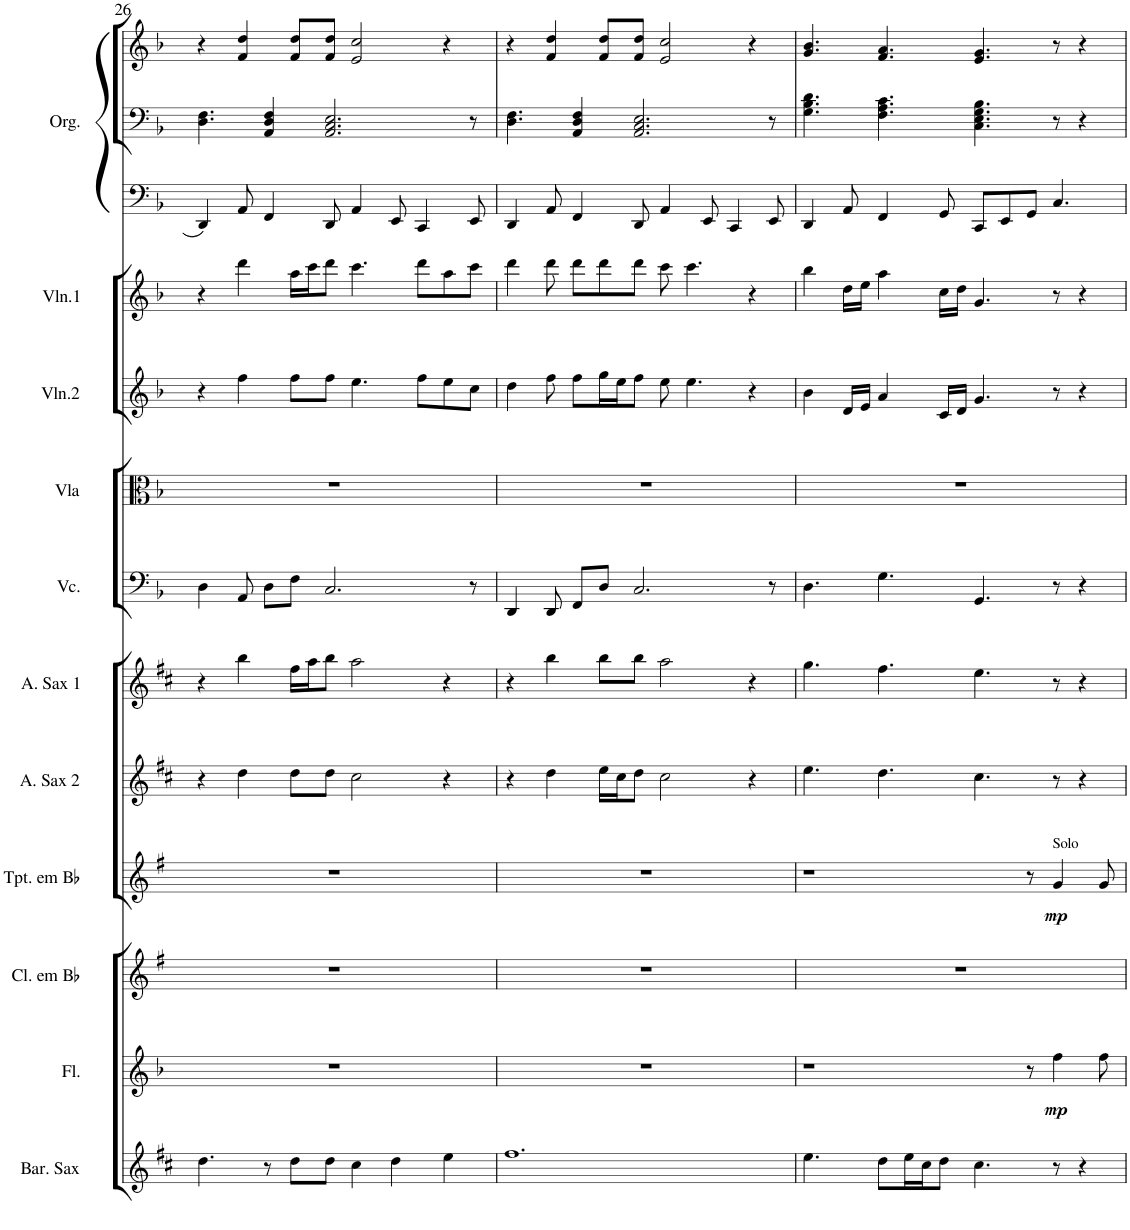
**kern	**kern	**dynam	**kern	**kern	**dynam	**kern	**kern	**kern	**kern	**kern	**kern	**kern	**kern	**kern
*part11	*part10	*part10	*part9	*part8	*part8	*part7	*part6	*part5	*part4	*part3	*part2	*part1	*part1	*part1
*staff13	*staff12	*staff12	*staff11	*staff10	*staff10	*staff9	*staff8	*staff7	*staff6	*staff5	*staff4	*staff3	*staff2	*staff1
*I"Saxofone Barítono	*I"Flauta Transversal	*	*I"Clarinete em Bb	*I"Trompete em Bb	*	*I"Saxofone Alto 2	*I"Saxofone Alto 1	*I"Violoncelo	*I"Viola	*I"Violino 2	*I"Violino 1	*I"Órgão	*	*
*	*I'Fl.	*	*I'Cl. em Bb	*I'Tpt. em Bb	*	*	*	*I'Vc.	*I'Vla	*I'Vln.2	*I'Vln.1	*	*	*
!!LO:PB:g=z
*clefG2	*clefG2	*	*clefG2	*clefG2	*	*clefG2	*clefG2	*clefF4	*clefC3	*clefG2	*clefG2	*clefF4	*clefF4	*clefG2
*Trd12c21	*	*	*Trd1c2	*Trd1c2	*	*Trd5c9	*Trd5c9	*	*	*	*	*	*	*
*k[f#c#]	*k[b-]	*	*k[f#]	*k[f#]	*	*k[f#c#]	*k[f#c#]	*k[b-]	*k[b-]	*k[b-]	*k[b-]	*k[b-]	*k[b-]	*k[b-]
*M12/8	*M12/8	*	*M12/8	*M12/8	*	*M12/8	*M12/8	*M12/8	*M12/8	*M12/8	*M12/8	*M12/8	*M12/8	*M12/8
=26	=26	=26	=26	=26	=26	=26	=26	=26	=26	=26	=26	=26	=26	=26
4.dd\	1.r	.	1.r	1.r	.	4r	4r	4D\	1.r	4r	4r	4DD/	4.D\ 4.F\	4r
.	.	.	.	.	.	4dd\	4bb\	8AA/	.	4ff\	4ddd\	8AA/	.	4f/ 4dd/
8r	.	.	.	.	.	.	.	8D\L	.	.	.	4FF/	4AA/ 4D/ 4F/	.
8dd\L	.	.	.	.	.	8dd\L	16ff#\LL	8F\J	.	8ff\L	16aa\LL	.	.	8f/ 8dd/L
.	.	.	.	.	.	.	16aa\J	.	.	.	16ccc\J	.	.	.
8dd\J	.	.	.	.	.	8dd\J	8bb\J	2.C/	.	8ff\J	8ddd\J	8DD/	2.AA/ 2.C/ 2.E/	8f/ 8dd/J
4cc#\	.	.	.	.	.	2cc#\	2aa\	.	.	4.ee\	4.ccc\	4AA/	.	2e/ 2cc/
4dd\	.	.	.	.	.	.	.	.	.	.	.	8EE/	.	.
.	.	.	.	.	.	.	.	.	.	8ff\L	8ddd\L	4CC/	.	.
4ee\	.	.	.	.	.	4r	4r	.	.	8ee\	8aa\	.	.	4r
.	.	.	.	.	.	.	.	8r	.	8cc\J	8ccc\J	8EE/	8r	.
=27	=27	=27	=27	=27	=27	=27	=27	=27	=27	=27	=27	=27	=27	=27
1.ff#	1.r	.	1.r	1.r	.	4r	4r	4DD/	1.r	4dd\	4ddd\	4DD/	4.D\ 4.F\	4r
.	.	.	.	.	.	4dd\	4bb\	8DD/	.	8ff\	8ddd\	8AA/	.	4f/ 4dd/
.	.	.	.	.	.	.	.	8FF/L	.	8ff\L	8ddd\L	4FF/	4AA/ 4D/ 4F/	.
.	.	.	.	.	.	16ee\LL	8bb\L	8D/J	.	16gg\L	8ddd\	.	.	8f/ 8dd/L
.	.	.	.	.	.	16cc#\J	.	.	.	16ee\J	.	.	.	.
.	.	.	.	.	.	8dd\J	8bb\J	2.C/	.	8ff\J	8ddd\J	8DD/	2.AA/ 2.C/ 2.E/	8f/ 8dd/J
.	.	.	.	.	.	2cc#\	2aa\	.	.	8ee\	8ccc\	4AA/	.	2e/ 2cc/
.	.	.	.	.	.	.	.	.	.	4.ee\	4.ccc\	.	.	.
.	.	.	.	.	.	.	.	.	.	.	.	8EE/	.	.
.	.	.	.	.	.	.	.	.	.	.	.	4CC/	.	.
.	.	.	.	.	.	4r	4r	.	.	4r	4r	.	.	4r
.	.	.	.	.	.	.	.	8r	.	.	.	8EE/	8r	.
=28	=28	=28	=28	=28	=28	=28	=28	=28	=28	=28	=28	=28	=28	=28
4.ee\	1r	.	1.r	1r	.	4.ee\	4.gg\	4.D\	1.r	4b-\	4bb-\	4DD/	4.G\ 4.B-\ 4.d\	4.g/ 4.b-/
.	.	.	.	.	.	.	.	.	.	16d/LL	16dd\LL	8AA/	.	.
.	.	.	.	.	.	.	.	.	.	16e/JJ	16ee\JJ	.	.	.
8dd\L	.	.	.	.	.	4.dd\	4.ff#\	4.G\	.	4a/	4aa\	4FF/	4.F\ 4.A\ 4.c\	4.f/ 4.a/
16ee\L	.	.	.	.	.	.	.	.	.	.	.	.	.	.
16cc#\J	.	.	.	.	.	.	.	.	.	.	.	.	.	.
8dd\J	.	.	.	.	.	.	.	.	.	16c/LL	16cc\LL	8GG/	.	.
.	.	.	.	.	.	.	.	.	.	16d/JJ	16dd\JJ	.	.	.
4.cc#\	.	.	.	.	.	4.cc#\	4.ee\	4.GG/	.	4.g/	4.g/	8CC/L	4.C\ 4.E\ 4.G\ 4.B-\	4.e/ 4.g/
.	.	.	.	.	.	.	.	.	.	.	.	8EE/	.	.
.	8r	.	.	8r	.	.	.	.	.	.	.	8GG/J	.	.
!	!	!	!	!LO:TX:a:t=Solo	!	!	!	!	!	!	!	!	!	!
!	!	!LO:DY:b	!	!	!LO:DY:b	!	!	!	!	!	!	!	!	!
8r	4ff\	mp	.	4g/	mp	8r	8r	8r	.	8r	8r	4.C/	8r	8r
4r	.	.	.	.	.	4r	4r	4r	.	4r	4r	.	4r	4r
.	8ff\	.	.	8g/	.	.	.	.	.	.	.	.	.	.
=	=	=	=	=	=	=	=	=	=	=	=	=	=	=
*-	*-	*-	*-	*-	*-	*-	*-	*-	*-	*-	*-	*-	*-	*-
